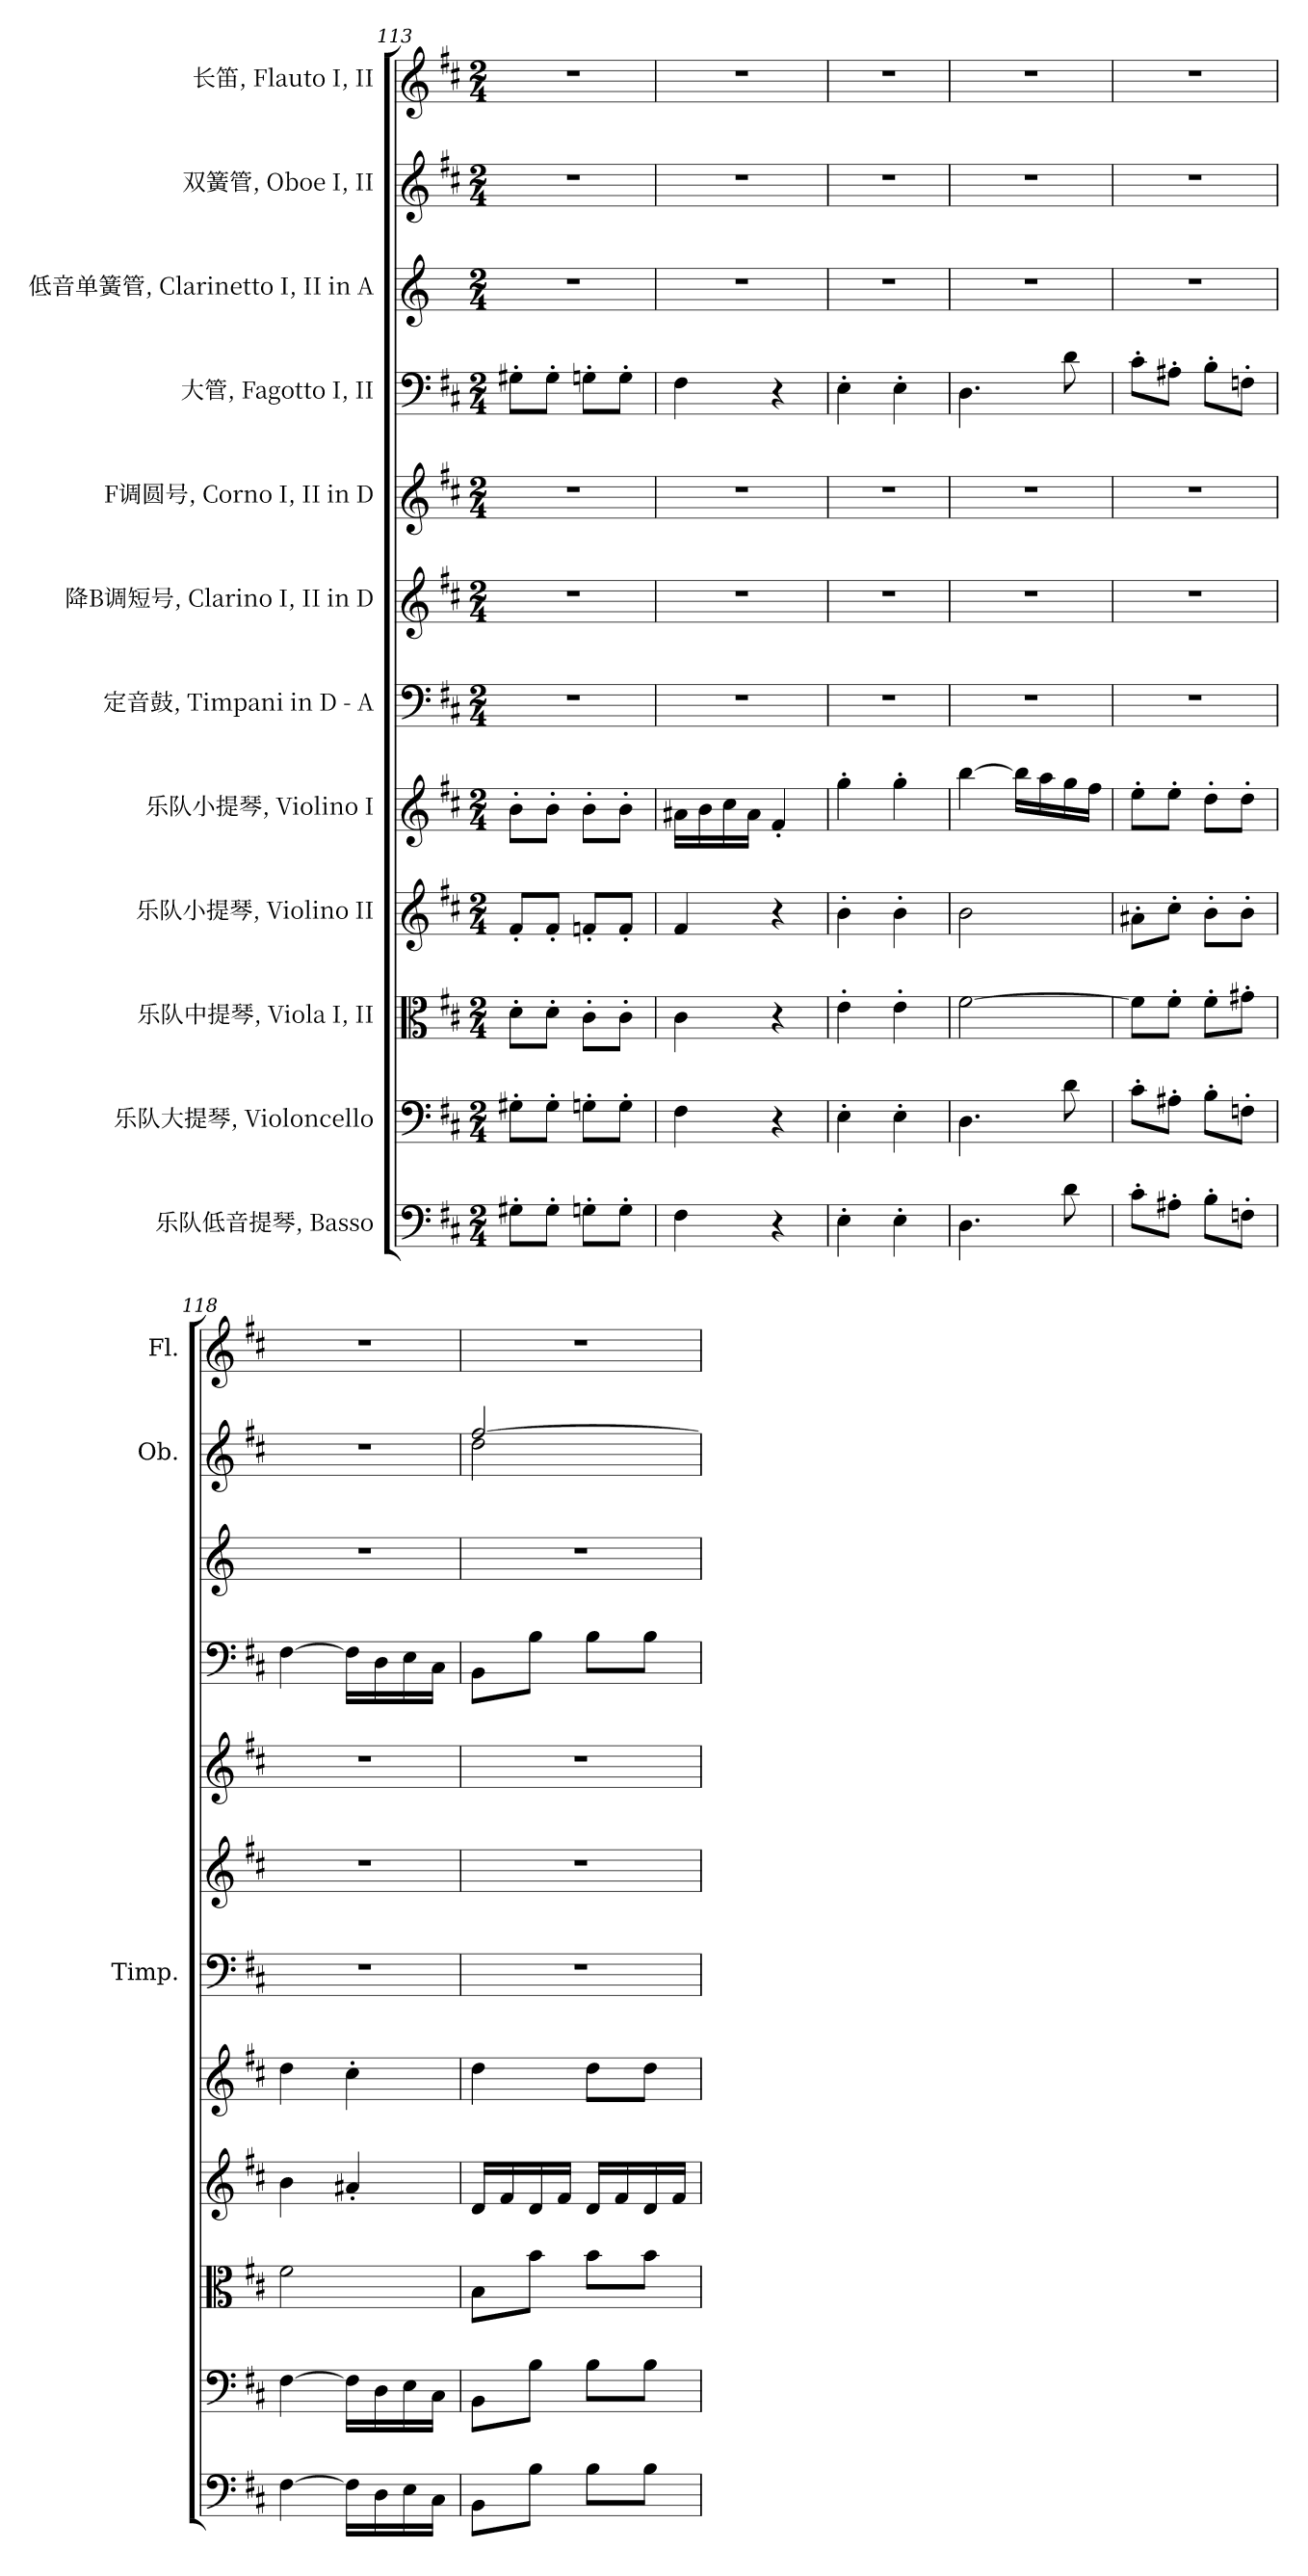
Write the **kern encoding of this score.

**kern	**kern	**kern	**kern	**kern	**kern	**kern	**kern	**kern	**kern	**kern	**kern
*part12	*part11	*part10	*part9	*part8	*part7	*part6	*part5	*part4	*part3	*part2	*part1
*staff12	*staff11	*staff10	*staff9	*staff8	*staff7	*staff6	*staff5	*staff4	*staff3	*staff2	*staff1
*I"乐队低音提琴, Basso	*I"乐队大提琴, Violoncello	*I"乐队中提琴, Viola I, II	*I"乐队小提琴, Violino II	*I"乐队小提琴, Violino I	*I"定音鼓, Timpani in D - A	*I"降B调短号, Clarino I, II in D	*I"F调圆号, Corno I, II in D	*I"大管, Fagotto I, II	*I"低音单簧管, Clarinetto I, II in A	*I"双簧管, Oboe I, II	*I"长笛, Flauto I, II
*	*	*	*	*	*I'Timp.	*	*	*	*	*I'Ob.	*I'Fl.
!!LO:PB:g=z
*clefF4	*clefF4	*clefC3	*clefG2	*clefG2	*clefF4	*clefG2	*clefG2	*clefF4	*clefG2	*clefG2	*clefG2
*ITrd7c12	*	*	*	*	*	*ITrd1c2	*ITrd4c7	*	*ITrd8c14	*	*
*k[f#c#]	*k[f#c#]	*k[f#c#]	*k[f#c#]	*k[f#c#]	*k[f#c#]	*k[]	*k[f#]	*k[f#c#]	*k[]	*k[f#c#]	*k[f#c#]
*M2/4	*M2/4	*M2/4	*M2/4	*M2/4	*M2/4	*M2/4	*M2/4	*M2/4	*M2/4	*M2/4	*M2/4
=113	=113	=113	=113	=113	=113	=113	=113	=113	=113	=113	=113
8GG#X'\L	8G#X'\L	8d'\L	8f#'/L	8b'\L	2r	2r	2r	8G#X'\L	2r	2r	2r
8GG#'\J	8G#'\J	8d'\J	8f#'/J	8b'\J	.	.	.	8G#'\J	.	.	.
8GGn'\L	8Gn'\L	8c#'\L	8fn'/L	8b'\L	.	.	.	8Gn'\L	.	.	.
8GG'\J	8G'\J	8c#'\J	8f'/J	8b'\J	.	.	.	8G'\J	.	.	.
=114	=114	=114	=114	=114	=114	=114	=114	=114	=114	=114	=114
4FF#\	4F#\	4c#\	4f#/	16a#X\LL	2r	2r	2r	4F#\	2r	2r	2r
.	.	.	.	16b\	.	.	.	.	.	.	.
.	.	.	.	16cc#\	.	.	.	.	.	.	.
.	.	.	.	16a#\JJ	.	.	.	.	.	.	.
4r	4r	4r	4r	4f#'/	.	.	.	4r	.	.	.
=115	=115	=115	=115	=115	=115	=115	=115	=115	=115	=115	=115
4EE'\	4E'\	4e'\	4b'\	4gg'\	2r	2r	2r	4E'\	2r	2r	2r
4EE'\	4E'\	4e'\	4b'\	4gg'\	.	.	.	4E'\	.	.	.
=116	=116	=116	=116	=116	=116	=116	=116	=116	=116	=116	=116
4.DD\	4.D\	[2f#\	2b\	[4bb\	2r	2r	2r	4.D\	2r	2r	2r
.	.	.	.	16bb\LL]	.	.	.	.	.	.	.
.	.	.	.	16aa\	.	.	.	.	.	.	.
8D\	8d\	.	.	16gg\	.	.	.	8d\	.	.	.
.	.	.	.	16ff#\JJ	.	.	.	.	.	.	.
=117	=117	=117	=117	=117	=117	=117	=117	=117	=117	=117	=117
8C#'\L	8c#'\L	8f#\L]	8a#X'\L	8ee'\L	2r	2r	2r	8c#'\L	2r	2r	2r
8AA#X'\J	8A#X'\J	8f#'\J	8cc#'\J	8ee'\J	.	.	.	8A#X'\J	.	.	.
8BB'\L	8B'\L	8f#'\L	8b'\L	8dd'\L	.	.	.	8B'\L	.	.	.
8FFn'\J	8Fn'\J	8g#X'\J	8b'\J	8dd'\J	.	.	.	8Fn'\J	.	.	.
=118	=118	=118	=118	=118	=118	=118	=118	=118	=118	=118	=118
[4FF#\	[4F#\	2f#\	4b\	4dd\	2r	2r	2r	[4F#\	2r	2r	2r
16FF#\LL]	16F#\LL]	.	4a#X'/	4cc#'\	.	.	.	16F#\LL]	.	.	.
16DD\	16D\	.	.	.	.	.	.	16D\	.	.	.
16EE\	16E\	.	.	.	.	.	.	16E\	.	.	.
16CC#\JJ	16C#\JJ	.	.	.	.	.	.	16C#\JJ	.	.	.
!!LO:PB:g=z
=119	=119	=119	=119	=119	=119	=119	=119	=119	=119	=119	=119
*	*	*	*	*	*	*	*	*	*	*^	*
8BBB\L	8BB\L	8B\L	16d/LL	4dd\	2r	2r	2r	8BB\L	2r	[2ff#/	2dd\	2r
.	.	.	16f#/	.	.	.	.	.	.	.	.	.
8BB\J	8B\J	8b\J	16d/	.	.	.	.	8B\J	.	.	.	.
.	.	.	16f#/JJ	.	.	.	.	.	.	.	.	.
8BB\L	8B\L	8b\L	16d/LL	8dd\L	.	.	.	8B\L	.	.	.	.
.	.	.	16f#/	.	.	.	.	.	.	.	.	.
8BB\J	8B\J	8b\J	16d/	8dd\J	.	.	.	8B\J	.	.	.	.
.	.	.	16f#/JJ	.	.	.	.	.	.	.	.	.
*	*	*	*	*	*	*	*	*	*	*v	*v	*
=	=	=	=	=	=	=	=	=	=	=	=
*-	*-	*-	*-	*-	*-	*-	*-	*-	*-	*-	*-
